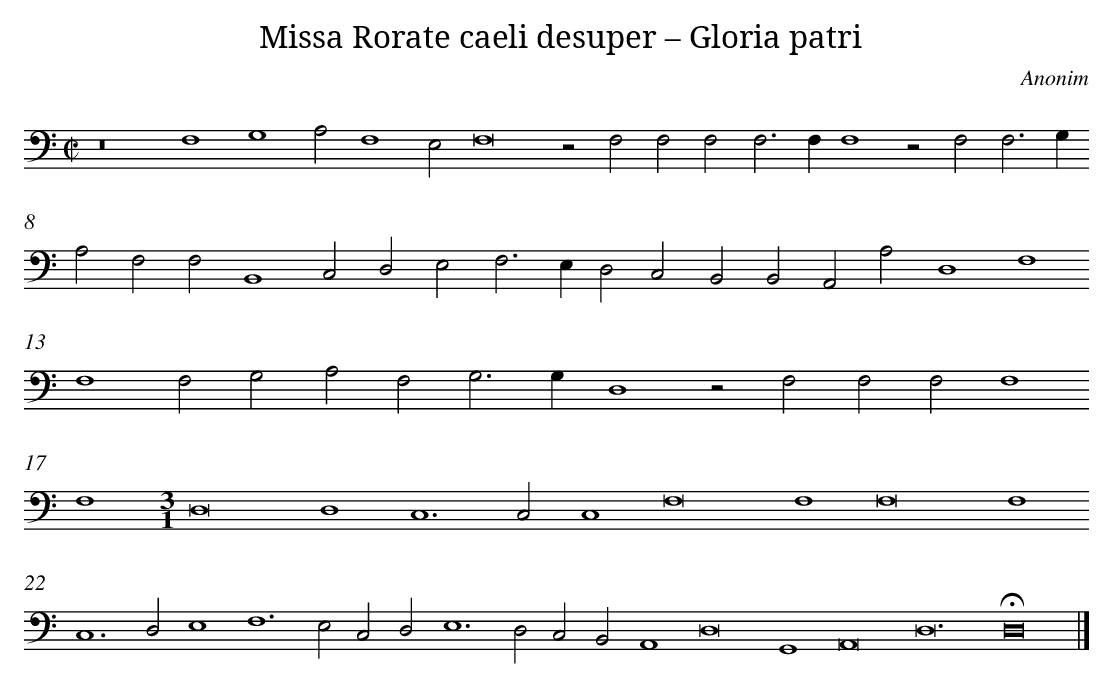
X:1
T: Missa Rorate caeli desuper – Gloria patri
C: Anonim
L: 1/4
M: C|
K: C clef=bass
z8 [|]
F,4G,4 [|]
A,2F,4E,2 [|]
F,8 [|]
z2F,2F,2F,2 [|]
F,2>F,2F,4 [|]
z2F,2F,3G, [|]
A,2F,2F,2B,,4 [|]
C,2D,2E,2 [|]
F,2>E,2D,2C,2 [|]
B,,2B,,2A,,2A,2 [|]
D,4F,4 [|]
F,4F,2G,2 [|]
A,2F,2G,3G, [|]
D,4z2F,2 [|]
F,2F,2F,4 [|]
F,4 [|]
[M:3/1]D,8D,4 [|]
C,4>C,4C,4 [|]
F,8F,4 [|]
F,8F,4 [|]
C,4>D,4E,4 [|]
F,4>E,4C,2D,2 [|]
E,4>D,4C,2B,,2 [|]
A,,4D,8 [|]
G,,4A,,8 [|]
D,12 [|]
!fermata!D,12 |]
